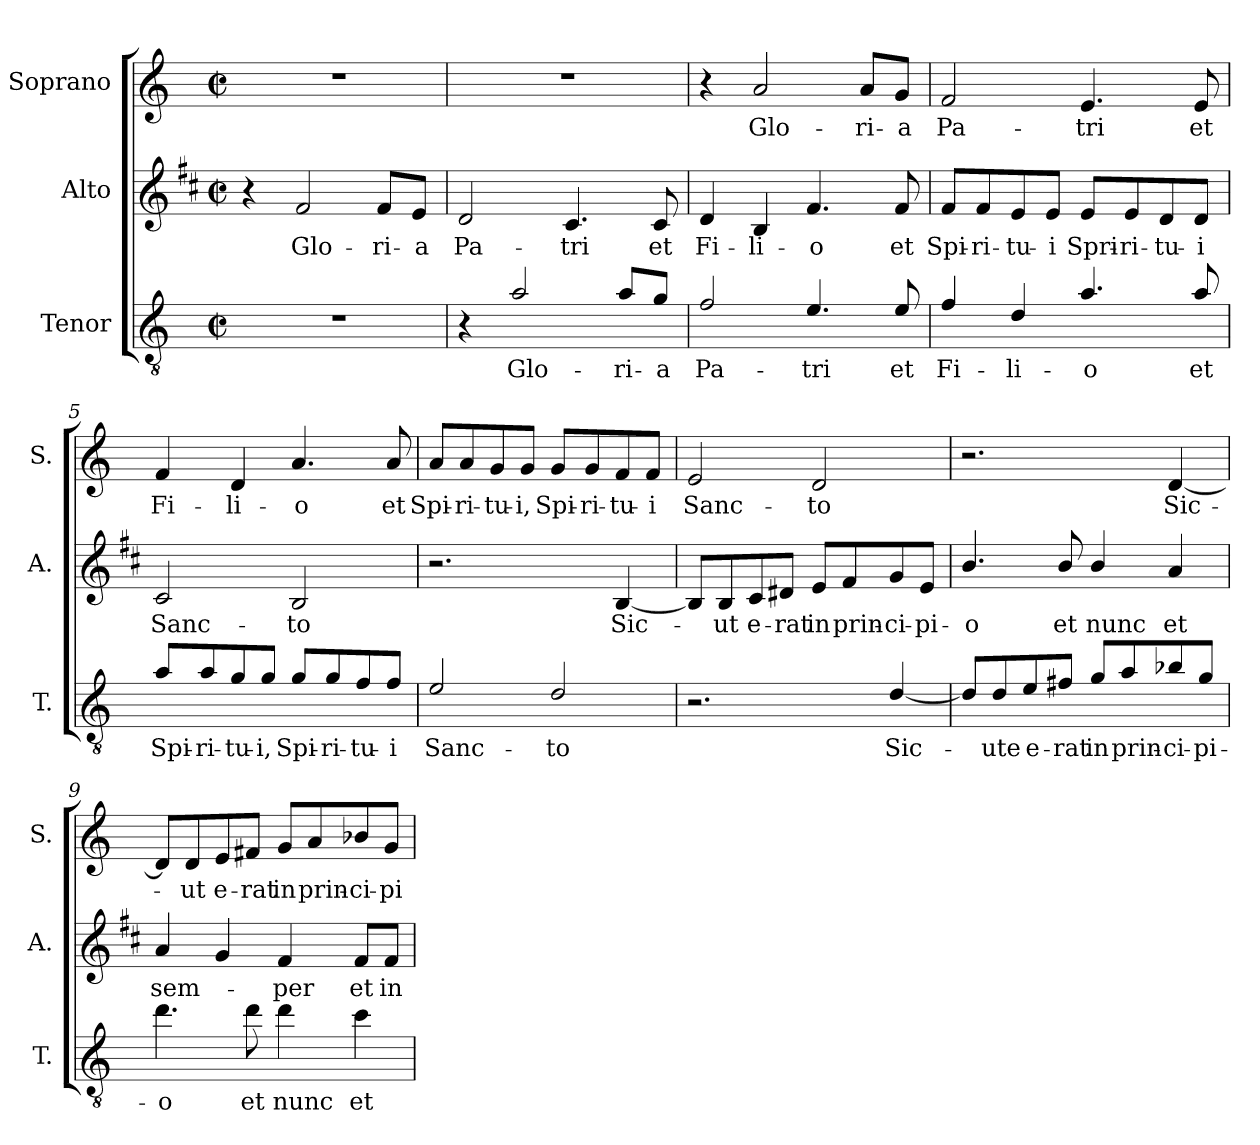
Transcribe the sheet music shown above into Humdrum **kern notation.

**kern	**text	**kern	**text	**kern	**text
*part3	*part3	*part2	*part2	*part1	*part1
*staff3	*staff3	*staff2	*staff2	*staff1	*staff1
*I"Tenor	*	*I"Alto	*	*I"Soprano	*
*I'T.	*	*I'A.	*	*I'S.	*
*clefGv2	*	*clefG2	*	*clefG2	*
*ITrd12c21	*	*ITrd1c2	*	*	*
*k[]	*	*k[]	*	*k[]	*
*M2/2	*	*M2/2	*	*M2/2	*
*met(c|)	*	*met(c|)	*	*met(c|)	*
=1	=1	=1	=1	=1	=1
1r	.	4r	.	1r	.
!	!	!	!LO:LY:b	!	!
.	.	2e/	Glo-	.	.
!	!	!	!LO:LY:b	!	!
.	.	8e/L	-ri-	.	.
!	!	!	!LO:LY:b	!	!
.	.	8d/J	-a	.	.
=2	=2	=2	=2	=2	=2
!	!	!	!LO:LY:b	!	!
4r	.	2c/	Pa-	1r	.
!	!LO:LY:b	!	!	!	!
2A/	Glo-	.	.	.	.
!	!	!	!LO:LY:b	!	!
.	.	4.B/	-tri	.	.
!	!LO:LY:b	!	!	!	!
8A/L	-ri-	.	.	.	.
!	!LO:LY:b	!	!LO:LY:b	!	!
8G/J	-a	8B/	et	.	.
=3	=3	=3	=3	=3	=3
!	!LO:LY:b	!	!LO:LY:b	!	!
2F/	Pa-	4c/	Fi-	4r	.
!	!	!	!LO:LY:b	!	!LO:LY:b
.	.	4A/	-li-	2a/	Glo-
!	!LO:LY:b	!	!LO:LY:b	!	!
4.E/	-tri	4.e/	-o	.	.
!	!	!	!	!	!LO:LY:b
.	.	.	.	8a/L	-ri-
!	!LO:LY:b	!	!LO:LY:b	!	!LO:LY:b
8E/	et	8e/	et	8g/J	-a
=4	=4	=4	=4	=4	=4
!	!LO:LY:b	!	!LO:LY:b	!	!LO:LY:b
4F/	Fi-	8e/L	Spi-	2f/	Pa-
!	!	!	!LO:LY:b	!	!
.	.	8e/	-ri-	.	.
!	!LO:LY:b	!	!LO:LY:b	!	!
4D/	-li-	8d/	-tu-	.	.
!	!	!	!LO:LY:b	!	!
.	.	8d/J	-i	.	.
!	!LO:LY:b	!	!LO:LY:b	!	!LO:LY:b
4.A/	-o	8d/L	Spri-	4.e/	-tri
!	!	!	!LO:LY:b	!	!
.	.	8d/	-ri-	.	.
!	!	!	!LO:LY:b	!	!
.	.	8c/	-tu-	.	.
!	!LO:LY:b	!	!LO:LY:b	!	!LO:LY:b
8A/	et	8c/J	-i	8e/	et
!!LO:LB:g=z
=5	=5	=5	=5	=5	=5
!	!LO:LY:b	!	!LO:LY:b	!	!LO:LY:b
8A/L	Spi-	2B/	Sanc-	4f/	Fi-
!	!LO:LY:b	!	!	!	!
8A/	-ri-	.	.	.	.
!	!LO:LY:b	!	!	!	!LO:LY:b
8G/	-tu-	.	.	4d/	-li-
!	!LO:LY:b	!	!	!	!
8G/J	-i,	.	.	.	.
!	!LO:LY:b	!	!LO:LY:b	!	!LO:LY:b
8G/L	Spi-	2A/	-to	4.a/	-o
!	!LO:LY:b	!	!	!	!
8G/	-ri-	.	.	.	.
!	!LO:LY:b	!	!	!	!
8F/	-tu-	.	.	.	.
!	!LO:LY:b	!	!	!	!LO:LY:b
8F/J	-i	.	.	8a/	et
=6	=6	=6	=6	=6	=6
!	!LO:LY:b	!	!	!	!LO:LY:b
2E/	Sanc-	2.r	.	8a/L	Spi-
!	!	!	!	!	!LO:LY:b
.	.	.	.	8a/	-ri-
!	!	!	!	!	!LO:LY:b
.	.	.	.	8g/	-tu-
!	!	!	!	!	!LO:LY:b
.	.	.	.	8g/J	-i,
!	!LO:LY:b	!	!	!	!LO:LY:b
2D/	-to	.	.	8g/L	Spi-
!	!	!	!	!	!LO:LY:b
.	.	.	.	8g/	-ri-
!	!	!	!LO:LY:b	!	!LO:LY:b
.	.	[4A/	Sic-	8f/	-tu-
!	!	!	!	!	!LO:LY:b
.	.	.	.	8f/J	-i
=7	=7	=7	=7	=7	=7
!	!	!	!	!	!LO:LY:b
2.r	.	8A/L]	.	2e/	Sanc-
!	!	!	!LO:LY:b	!	!
.	.	8A/	-ut	.	.
!	!	!	!LO:LY:b	!	!
.	.	8B/	e-	.	.
!	!	!	!LO:LY:b	!	!
.	.	8c#X/J	-rat	.	.
!	!	!	!LO:LY:b	!	!LO:LY:b
.	.	8d/L	in	2d/	-to
!	!	!	!LO:LY:b	!	!
.	.	8e/	prin-	.	.
!	!LO:LY:b	!	!LO:LY:b	!	!
[4D/	Sic-	8f/	-ci-	.	.
!	!	!	!LO:LY:b	!	!
.	.	8d/J	-pi-	.	.
!!LO:LB:g=z
=8	=8	=8	=8	=8	=8
!	!	!	!LO:LY:b	!	!
8D/L]	.	4.a/	-o	2.r	.
!	!LO:LY:b	!	!	!	!
8D/	-ute	.	.	.	.
!	!LO:LY:b	!	!	!	!
8E/	e-	.	.	.	.
!	!LO:LY:b	!	!LO:LY:b	!	!
8F#X/J	-rat	8a/	et	.	.
!	!LO:LY:b	!	!LO:LY:b	!	!
8G/L	in	4a/	nunc	.	.
!	!LO:LY:b	!	!	!	!
8A/	prin-	.	.	.	.
!	!LO:LY:b	!	!LO:LY:b	!	!LO:LY:b
8B-X/	-ci-	4g/	et	[4d/	Sic-
!	!LO:LY:b	!	!	!	!
8G/J	-pi-	.	.	.	.
=9	=9	=9	=9	=9	=9
!	!LO:LY:b	!	!LO:LY:b	!	!
4.d\	-o	4g/	sem-	8d/L]	.
!	!	!	!	!	!LO:LY:b
.	.	.	.	8d/	-ut
!	!	!	!	!	!LO:LY:b
.	.	4f/	.	8e/	e-
!	!LO:LY:b	!	!	!	!LO:LY:b
8d\	et	.	.	8f#X/J	-rat
!	!LO:LY:b	!	!LO:LY:b	!	!LO:LY:b
4d\	nunc	4e/	-per	8g/L	in
!	!	!	!	!	!LO:LY:b
.	.	.	.	8a/	prin-
!	!LO:LY:b	!	!LO:LY:b	!	!LO:LY:b
4c\	et	8e/L	et	8b-X/	-ci-
!	!	!	!LO:LY:b	!	!LO:LY:b
.	.	8e/J	in	8g/J	-pi-
=	=	=	=	=	=
*-	*-	*-	*-	*-	*-
